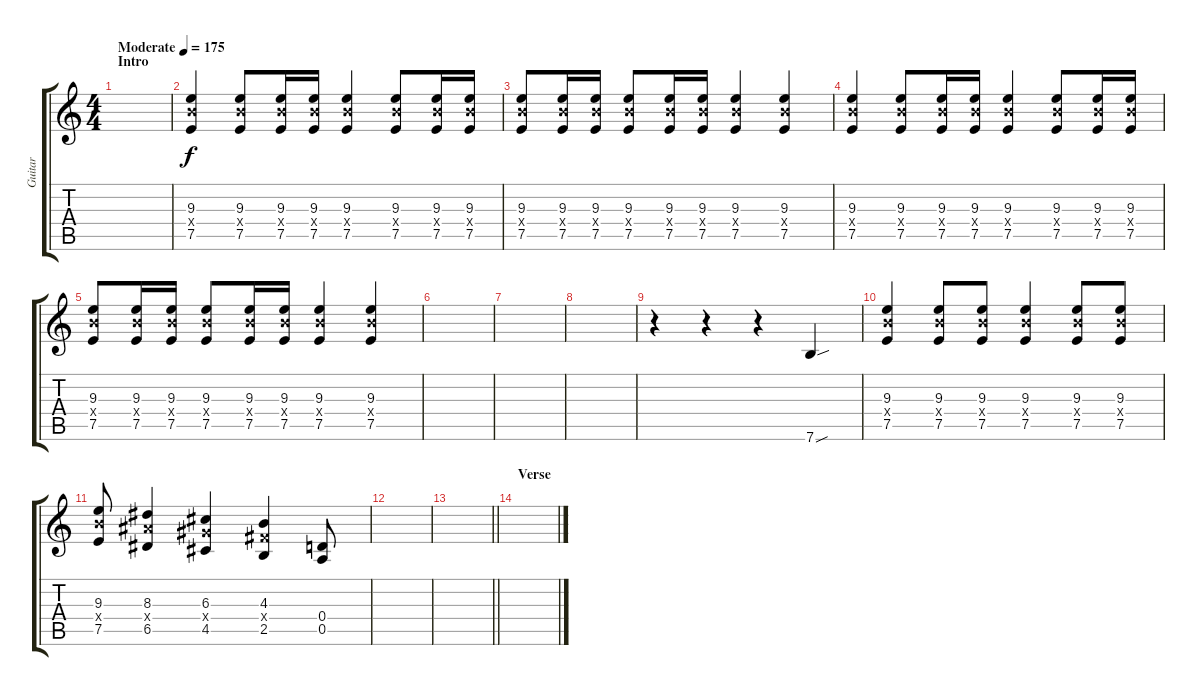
\track ("Guitar" "Guitar") {instrument distortionguitar}
\staff {score tabs}
\tuning (E4 B3 G3 D3 A2 E2) {hide}
\ts (4 4)
\section ("" "Intro")
\tempo (175 "Moderate")
\clef g2
\ks c
|
(9.3 9.4{x} 7.5).4 (9.3 9.4{x} 7.5).8 (9.3 9.4{x} 7.5).16 (9.3 9.4{x} 7.5).16 (9.3 9.4{x} 7.5).4 (9.3 9.4{x} 7.5).8 (9.3 9.4{x} 7.5).16 (9.3 9.4{x} 7.5).16 |
(9.3 9.4{x} 7.5).8 (9.3 9.4{x} 7.5).16 (9.3 9.4{x} 7.5).16 (9.3 9.4{x} 7.5).8 (9.3 9.4{x} 7.5).16 (9.3 9.4{x} 7.5).16 (9.3 9.4{x} 7.5).4 (9.3 9.4{x} 7.5).4 |
(9.3 9.4{x} 7.5).4 (9.3 9.4{x} 7.5).8 (9.3 9.4{x} 7.5).16 (9.3 9.4{x} 7.5).16 (9.3 9.4{x} 7.5).4 (9.3 9.4{x} 7.5).8 (9.3 9.4{x} 7.5).16 (9.3 9.4{x} 7.5).16 |
(9.3 9.4{x} 7.5).8 (9.3 9.4{x} 7.5).16 (9.3 9.4{x} 7.5).16 (9.3 9.4{x} 7.5).8 (9.3 9.4{x} 7.5).16 (9.3 9.4{x} 7.5).16 (9.3 9.4{x} 7.5).4 (9.3 9.4{x} 7.5).4 |
|
|
|
r.4 r.4 r.4 7.6{sou}.4 |
(9.3 9.4{x} 7.5).4 (9.3 9.4{x} 7.5).8 (9.3 9.4{x} 7.5).8 (9.3 9.4{x} 7.5).4 (9.3 9.4{x} 7.5).8 (9.3 9.4{x} 7.5).8 |
(9.3 9.4{x} 7.5).8 (8.3 8.4{x} 6.5).4 (6.3 6.4{x} 4.5).4 (4.3 4.4{x} 2.5).4 (0.4 0.5).8 |
|
\barLineRight lightlight
|
\section ("" "Verse")
